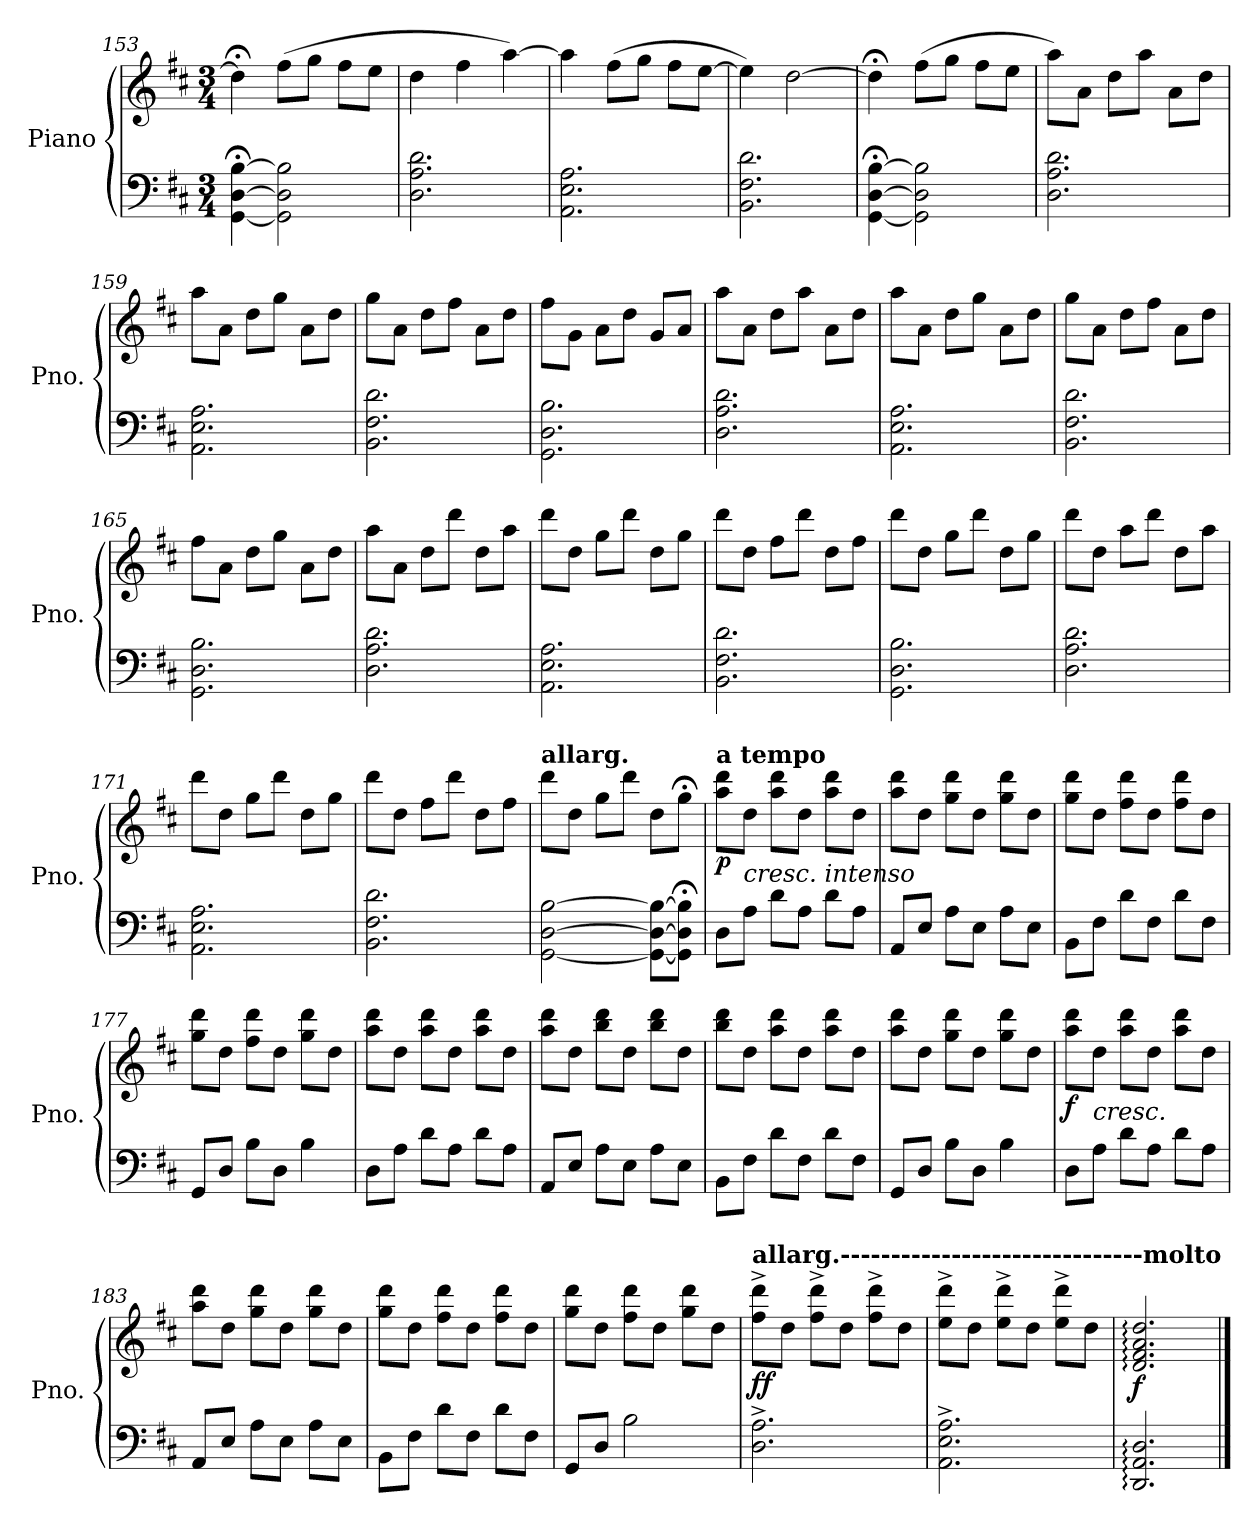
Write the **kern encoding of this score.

**kern	**kern	**dynam
*part1	*part1	*part1
*staff2	*staff1	*staff1/2
*I"Piano	*	*
*I'Pno.	*	*
*clefF4	*clefG2	*
*k[f#c#]	*k[f#c#]	*
*M3/4	*M3/4	*
=153	=153	=153
[4GG\;< [4D\;< [4B\;<	4dd;<\]	.
2GG\] 2D\] 2B\]	(8ff#\L	.
.	8gg\J	.
.	8ff#\L	.
.	8ee\J	.
=154	=154	=154
2.D\ 2.A\ 2.d\	4dd\	.
.	4ff#\	.
.	[4aa\)	.
=155	=155	=155
2.AA\ 2.E\ 2.A\	4aa\]	.
.	(8ff#\L	.
.	8gg\J	.
.	8ff#\L	.
.	[8ee\J	.
=156	=156	=156
2.BB\ 2.F#\ 2.d\	4ee\])	.
.	[2dd\	.
=157	=157	=157
[4GG\;< [4D\;< [4B\;<	4dd;<\]	.
2GG\] 2D\] 2B\]	(8ff#\L	.
.	8gg\J	.
.	8ff#\L	.
.	8ee\J	.
!!LO:LB:g=z
=158	=158	=158
2.D\ 2.A\ 2.d\	8aa\L)	.
.	8a\J	.
.	8dd\L	.
.	8aa\J	.
.	8a\L	.
.	8dd\J	.
=159	=159	=159
2.AA\ 2.E\ 2.A\	8aa\L	.
.	8a\J	.
.	8dd\L	.
.	8gg\J	.
.	8a\L	.
.	8dd\J	.
=160	=160	=160
2.BB\ 2.F#\ 2.d\	8gg\L	.
.	8a\J	.
.	8dd\L	.
.	8ff#\J	.
.	8a\L	.
.	8dd\J	.
=161	=161	=161
2.GG\ 2.D\ 2.B\	8ff#\L	.
.	8g\J	.
.	8a\L	.
.	8dd\J	.
.	8g/L	.
.	8a/J	.
=162	=162	=162
2.D\ 2.A\ 2.d\	8aa\L	.
.	8a\J	.
.	8dd\L	.
.	8aa\J	.
.	8a\L	.
.	8dd\J	.
=163	=163	=163
2.AA\ 2.E\ 2.A\	8aa\L	.
.	8a\J	.
.	8dd\L	.
.	8gg\J	.
.	8a\L	.
.	8dd\J	.
!!LO:LB:g=z
=164	=164	=164
2.BB\ 2.F#\ 2.d\	8gg\L	.
.	8a\J	.
.	8dd\L	.
.	8ff#\J	.
.	8a\L	.
.	8dd\J	.
=165	=165	=165
2.GG\ 2.D\ 2.B\	8ff#\L	.
.	8a\J	.
.	8dd\L	.
.	8gg\J	.
.	8a\L	.
.	8dd\J	.
=166	=166	=166
2.D\ 2.A\ 2.d\	8aa\L	.
.	8a\J	.
.	8dd\L	.
.	8ddd\J	.
.	8dd\L	.
.	8aa\J	.
=167	=167	=167
2.AA\ 2.E\ 2.A\	8ddd\L	.
.	8dd\J	.
.	8gg\L	.
.	8ddd\J	.
.	8dd\L	.
.	8gg\J	.
=168	=168	=168
2.BB\ 2.F#\ 2.d\	8ddd\L	.
.	8dd\J	.
.	8ff#\L	.
.	8ddd\J	.
.	8dd\L	.
.	8ff#\J	.
=169	=169	=169
2.GG\ 2.D\ 2.B\	8ddd\L	.
.	8dd\J	.
.	8gg\L	.
.	8ddd\J	.
.	8dd\L	.
.	8gg\J	.
!!LO:LB:g=z
=170	=170	=170
2.D\ 2.A\ 2.d\	8ddd\L	.
.	8dd\J	.
.	8aa\L	.
.	8ddd\J	.
.	8dd\L	.
.	8aa\J	.
=171	=171	=171
2.AA\ 2.E\ 2.A\	8ddd\L	.
.	8dd\J	.
.	8gg\L	.
.	8ddd\J	.
.	8dd\L	.
.	8gg\J	.
=172	=172	=172
2.BB\ 2.F#\ 2.d\	8ddd\L	.
.	8dd\J	.
.	8ff#\L	.
.	8ddd\J	.
.	8dd\L	.
.	8ff#\J	.
=173	=173	=173
!	!LO:TX:a:B:t=allarg.	!
[2GG\ [2D\ [2B\	8ddd\L	.
.	8dd\J	.
.	8gg\L	.
.	8ddd\J	.
8GG\_ 8D\_ 8B\_L	8dd\L	.
8GG\];< 8D\];< 8B\];<J	8gg;<\J	.
=174	=174	=174
!	!LO:TX:a:B:t=a tempo	!
!	!	!LO:DY:b
8D\L	8aa\ 8ddd\L	p
!LO:TX:a:i:t=cresc. intenso	!	!
8A\J	8dd\J	.
8d\L	8aa\ 8ddd\L	.
8A\J	8dd\J	.
8d\L	8aa\ 8ddd\L	.
8A\J	8dd\J	.
=175	=175	=175
8AA/L	8aa\ 8ddd\L	.
8E/J	8dd\J	.
8A\L	8gg\ 8ddd\L	.
8E\J	8dd\J	.
8A\L	8gg\ 8ddd\L	.
8E\J	8dd\J	.
!!LO:LB:g=z
=176	=176	=176
8BB\L	8gg\ 8ddd\L	.
8F#\J	8dd\J	.
8d\L	8ff#\ 8ddd\L	.
8F#\J	8dd\J	.
8d\L	8ff#\ 8ddd\L	.
8F#\J	8dd\J	.
=177	=177	=177
8GG/L	8gg\ 8ddd\L	.
8D/J	8dd\J	.
8B\L	8ff#\ 8ddd\L	.
8D\J	8dd\J	.
4B\	8gg\ 8ddd\L	.
.	8dd\J	.
=178	=178	=178
8D\L	8aa\ 8ddd\L	.
8A\J	8dd\J	.
8d\L	8aa\ 8ddd\L	.
8A\J	8dd\J	.
8d\L	8aa\ 8ddd\L	.
8A\J	8dd\J	.
=179	=179	=179
8AA/L	8aa\ 8ddd\L	.
8E/J	8dd\J	.
8A\L	8bb\ 8ddd\L	.
8E\J	8dd\J	.
8A\L	8bb\ 8ddd\L	.
8E\J	8dd\J	.
=180	=180	=180
8BB\L	8bb\ 8ddd\L	.
8F#\J	8dd\J	.
8d\L	8aa\ 8ddd\L	.
8F#\J	8dd\J	.
8d\L	8aa\ 8ddd\L	.
8F#\J	8dd\J	.
=181	=181	=181
8GG/L	8aa\ 8ddd\L	.
8D/J	8dd\J	.
8B\L	8gg\ 8ddd\L	.
8D\J	8dd\J	.
4B\	8gg\ 8ddd\L	.
.	8dd\J	.
!!LO:PB:g=z
=182	=182	=182
!	!	!LO:DY:b
8D\L	8aa\ 8ddd\L	f
!LO:TX:a:i:t=cresc.	!	!
8A\J	8dd\J	.
8d\L	8aa\ 8ddd\L	.
8A\J	8dd\J	.
8d\L	8aa\ 8ddd\L	.
8A\J	8dd\J	.
=183	=183	=183
8AA/L	8aa\ 8ddd\L	.
8E/J	8dd\J	.
8A\L	8gg\ 8ddd\L	.
8E\J	8dd\J	.
8A\L	8gg\ 8ddd\L	.
8E\J	8dd\J	.
=184	=184	=184
8BB\L	8gg\ 8ddd\L	.
8F#\J	8dd\J	.
8d\L	8ff#\ 8ddd\L	.
8F#\J	8dd\J	.
8d\L	8ff#\ 8ddd\L	.
8F#\J	8dd\J	.
=185	=185	=185
8GG/L	8gg\ 8ddd\L	.
8D/J	8dd\J	.
2B\	8ff#\ 8ddd\L	.
.	8dd\J	.
.	8gg\ 8ddd\L	.
.	8dd\J	.
=186	=186	=186
!	!LO:TX:a:B:t=allarg.------------------------------molto	!
!	!	!LO:DY:b
2.D\^ 2.A\^	8ff#\^ 8ddd\^L	ff
.	8dd\J	.
.	8ff#\^ 8ddd\^L	.
.	8dd\J	.
.	8ff#\^ 8ddd\^L	.
.	8dd\J	.
=187	=187	=187
2.AA\^ 2.E\^ 2.A\^	8ee\^ 8ddd\^L	.
.	8dd\J	.
.	8ee\^ 8ddd\^L	.
.	8dd\J	.
.	8ee\^ 8ddd\^L	.
.	8dd\J	.
=188	=188	=188
!	!	!LO:DY:b
2.DD/: 2.AA/: 2.D/:	2.d/: 2.f#/: 2.a/: 2.dd/:	f
==	==	==
*-	*-	*-
